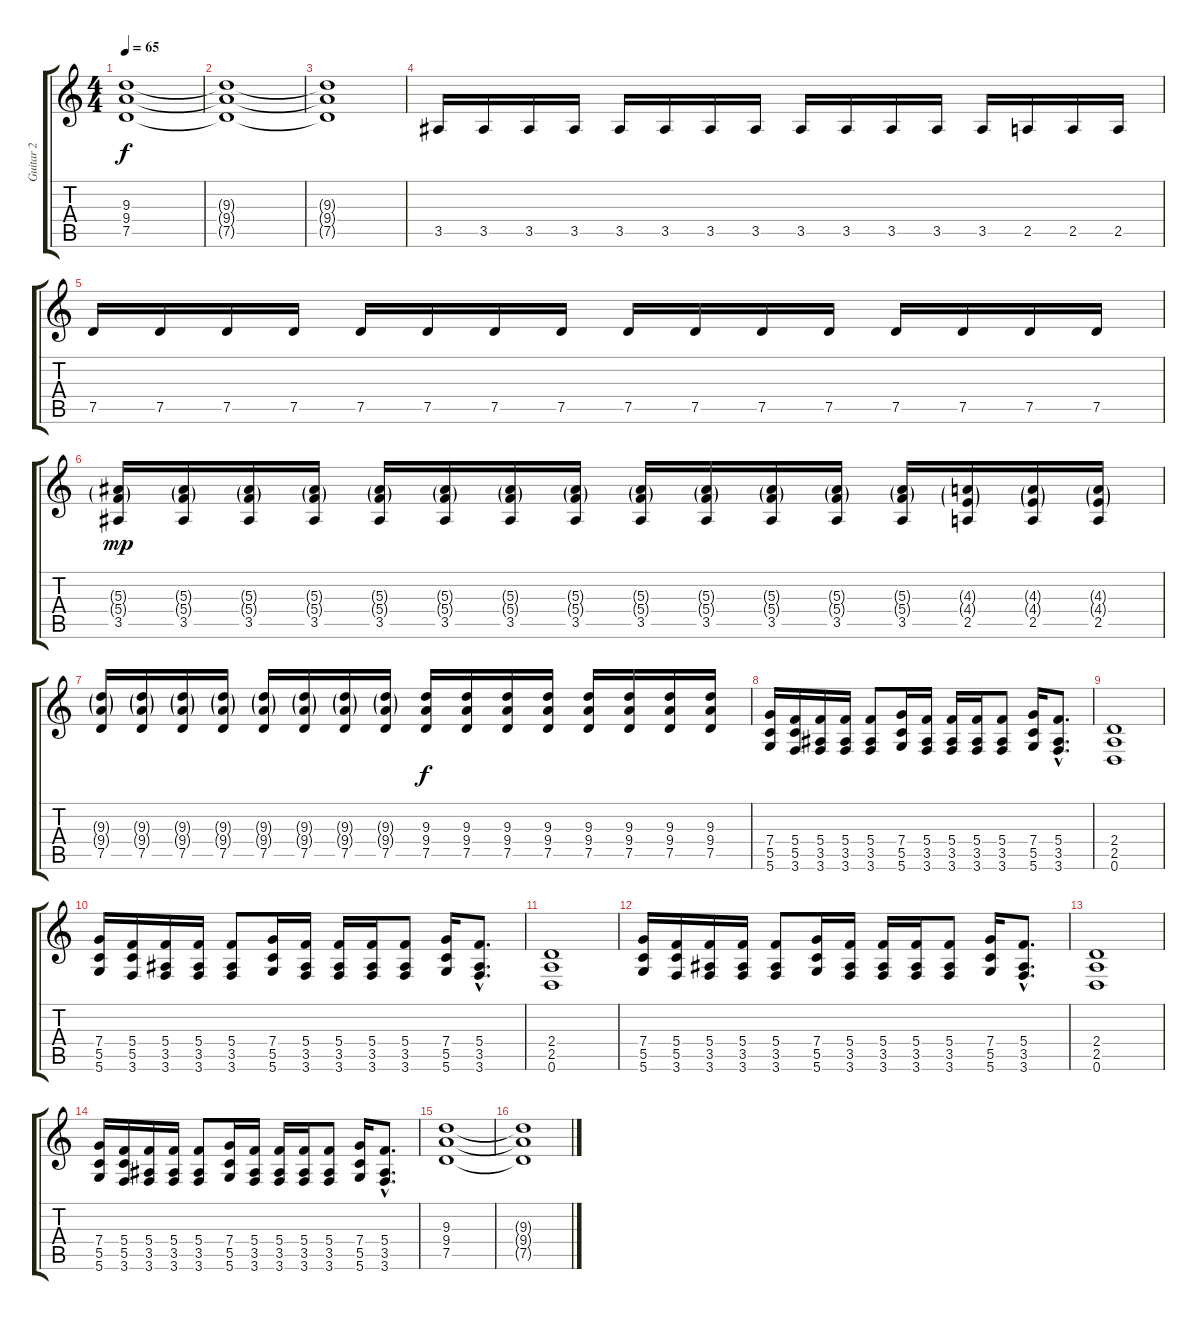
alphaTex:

\track ("Guitar 2" "Guitar 2") {instrument distortionguitar}
\staff {score tabs}
\tuning (D4 A3 F3 C3 G2 D2) {hide}
\ts (4 4)
\tempo 65
\clef g2
\ks c
(9.3{t} 9.4{t} 7.5{t}).1{dy f} |
(9.3{t} 9.4{t} 7.5{t}).1 |
(9.3{t} 9.4{t} 7.5{t}).1 |
3.5.16 3.5.16 3.5.16 3.5.16 3.5.16 3.5.16 3.5.16 3.5.16 3.5.16 3.5.16 3.5.16 3.5.16 3.5.16 2.5.16 2.5.16 2.5.16 |
7.5.16 7.5.16 7.5.16 7.5.16 7.5.16 7.5.16 7.5.16 7.5.16 7.5.16 7.5.16 7.5.16 7.5.16 7.5.16 7.5.16 7.5.16 7.5.16 |
(5.3{g} 5.4{g} 3.5).16{dy mp} (5.3{g} 5.4{g} 3.5).16 (5.3{g} 5.4{g} 3.5).16 (5.3{g} 5.4{g} 3.5).16 (5.3{g} 5.4{g} 3.5).16 (5.3{g} 5.4{g} 3.5).16 (5.3{g} 5.4{g} 3.5).16 (5.3{g} 5.4{g} 3.5).16 (5.3{g} 5.4{g} 3.5).16 (5.3{g} 5.4{g} 3.5).16 (5.3{g} 5.4{g} 3.5).16 (5.3{g} 5.4{g} 3.5).16 (5.3{g} 5.4{g} 3.5).16 (4.3{g} 4.4{g} 2.5).16 (4.3{g} 4.4{g} 2.5).16 (4.3{g} 4.4{g} 2.5).16 |
(9.3{g} 9.4{g} 7.5).16 (9.3{g} 9.4{g} 7.5).16 (9.3{g} 9.4{g} 7.5).16 (9.3{g} 9.4{g} 7.5).16 (9.3{g} 9.4{g} 7.5).16 (9.3{g} 9.4{g} 7.5).16 (9.3{g} 9.4{g} 7.5).16 (9.3{g} 9.4{g} 7.5).16 (9.3 9.4 7.5).16{dy f} (9.3 9.4 7.5).16 (9.3 9.4 7.5).16 (9.3 9.4 7.5).16 (9.3 9.4 7.5).16 (9.3 9.4 7.5).16 (9.3 9.4 7.5).16 (9.3 9.4 7.5).16 |
(7.4 5.5 5.6).16{balance 12} (5.4 5.5 3.6).16 (5.4 3.5 3.6).16 (5.4 3.5 3.6).16 (5.4 3.5 3.6).8 (7.4 5.5 5.6).16 (5.4 3.5 3.6).16 (5.4 3.5 3.6).16 (5.4 3.5 3.6).16 (5.4 3.5 3.6).8 (7.4 5.5 5.6).16 (5.4{hac} 3.5{hac} 3.6{hac}).8{d} |
(2.4 2.5 0.6).1 |
(7.4 5.5 5.6).16 (5.4 5.5 3.6).16 (5.4 3.5 3.6).16 (5.4 3.5 3.6).16 (5.4 3.5 3.6).8 (7.4 5.5 5.6).16 (5.4 3.5 3.6).16 (5.4 3.5 3.6).16 (5.4 3.5 3.6).16 (5.4 3.5 3.6).8 (7.4 5.5 5.6).16 (5.4{hac} 3.5{hac} 3.6{hac}).8{d} |
(2.4 2.5 0.6).1 |
(7.4 5.5 5.6).16 (5.4 5.5 3.6).16 (5.4 3.5 3.6).16 (5.4 3.5 3.6).16 (5.4 3.5 3.6).8 (7.4 5.5 5.6).16 (5.4 3.5 3.6).16 (5.4 3.5 3.6).16 (5.4 3.5 3.6).16 (5.4 3.5 3.6).8 (7.4 5.5 5.6).16 (5.4{hac} 3.5{hac} 3.6{hac}).8{d} |
(2.4 2.5 0.6).1 |
(7.4 5.5 5.6).16 (5.4 5.5 3.6).16 (5.4 3.5 3.6).16 (5.4 3.5 3.6).16 (5.4 3.5 3.6).8 (7.4 5.5 5.6).16 (5.4 3.5 3.6).16 (5.4 3.5 3.6).16 (5.4 3.5 3.6).16 (5.4 3.5 3.6).8 (7.4 5.5 5.6).16 (5.4{hac} 3.5{hac} 3.6{hac}).8{d} |
(9.3 9.4 7.5).1 |
(9.3{t} 9.4{t} 7.5{t}).1
